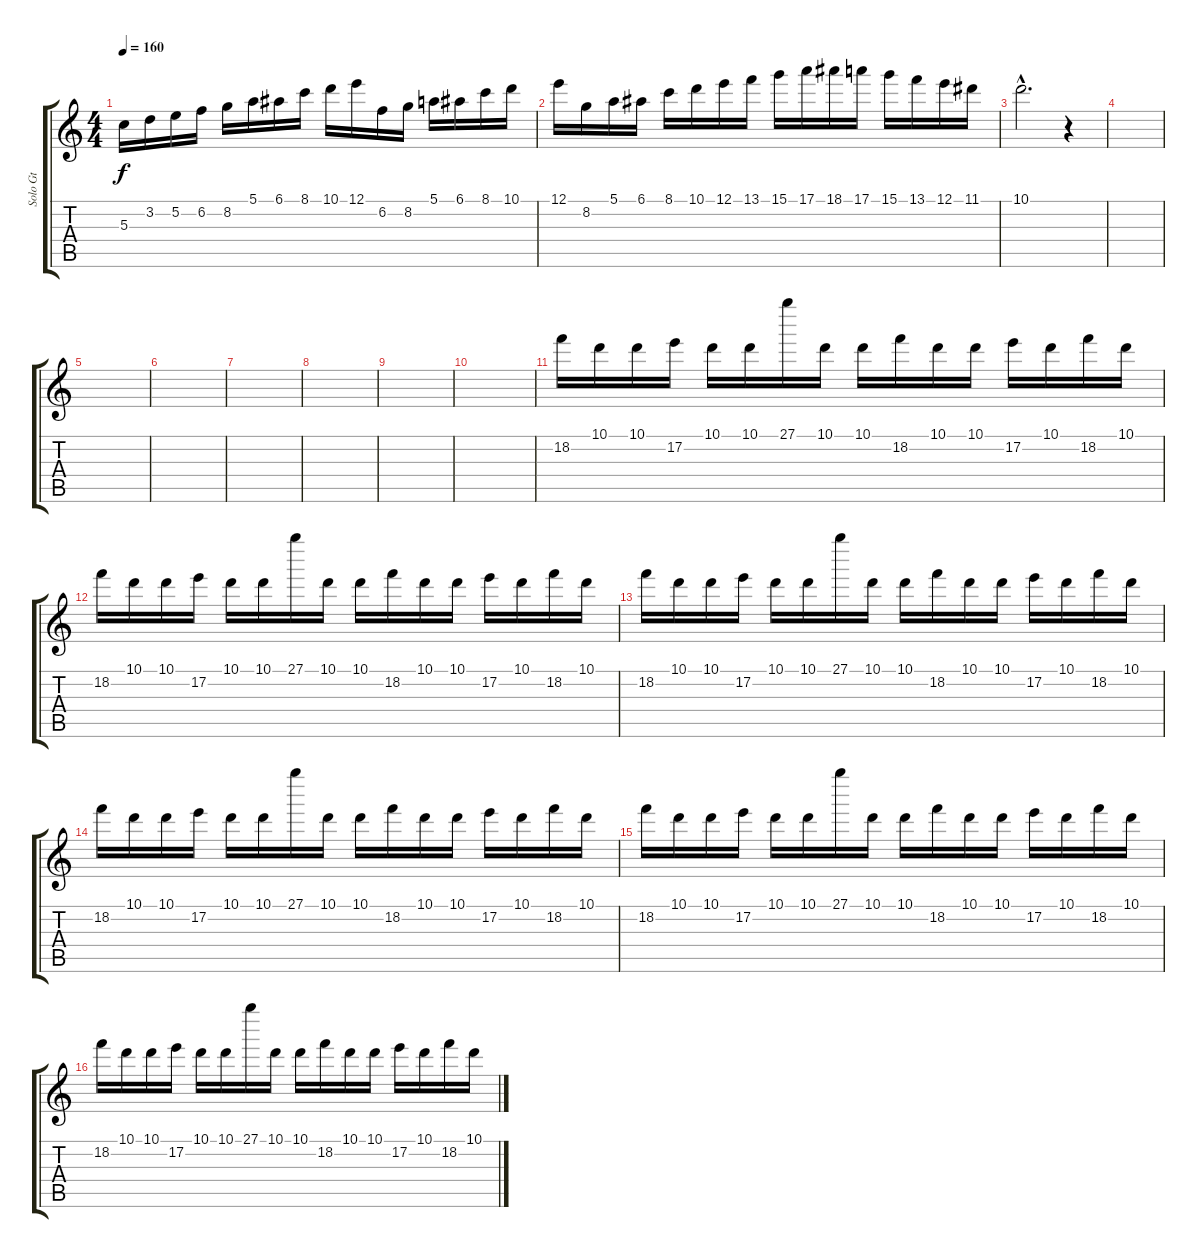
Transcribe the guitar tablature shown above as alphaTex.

\track ("Solo Gt" "Solo Gt") {instrument overdrivenguitar}
\staff {score tabs}
\tuning (E4 B3 G3 D3 A2 E2) {hide}
\ts (4 4)
\tempo 160
\clef g2
\ks c
5.3.16{dy f} 3.2.16 5.2.16 6.2.16 8.2.16 5.1.16 6.1.16 8.1.16 10.1.16 12.1.16 6.2.16 8.2.16 5.1.16 6.1.16 8.1.16 10.1.16 |
12.1.16 8.2.16 5.1.16 6.1.16 8.1.16 10.1.16 12.1.16 13.1.16 15.1.16 17.1.16 18.1.16 17.1.16 15.1.16 13.1.16 12.1.16 11.1.16 |
10.1{hac}.2{d} r.4 |
|
|
|
|
|
|
|
18.2.16 10.1.16 10.1.16 17.2.16 10.1.16 10.1.16 27.1.16 10.1.16 10.1.16 18.2.16 10.1.16 10.1.16 17.2.16 10.1.16 18.2.16 10.1.16 |
18.2.16 10.1.16 10.1.16 17.2.16 10.1.16 10.1.16 27.1.16 10.1.16 10.1.16 18.2.16 10.1.16 10.1.16 17.2.16 10.1.16 18.2.16 10.1.16 |
18.2.16 10.1.16 10.1.16 17.2.16 10.1.16 10.1.16 27.1.16 10.1.16 10.1.16 18.2.16 10.1.16 10.1.16 17.2.16 10.1.16 18.2.16 10.1.16 |
18.2.16 10.1.16 10.1.16 17.2.16 10.1.16 10.1.16 27.1.16 10.1.16 10.1.16 18.2.16 10.1.16 10.1.16 17.2.16 10.1.16 18.2.16 10.1.16 |
18.2.16 10.1.16 10.1.16 17.2.16 10.1.16 10.1.16 27.1.16 10.1.16 10.1.16 18.2.16 10.1.16 10.1.16 17.2.16 10.1.16 18.2.16 10.1.16 |
18.2.16 10.1.16 10.1.16 17.2.16 10.1.16 10.1.16 27.1.16 10.1.16 10.1.16 18.2.16 10.1.16 10.1.16 17.2.16 10.1.16 18.2.16 10.1.16
